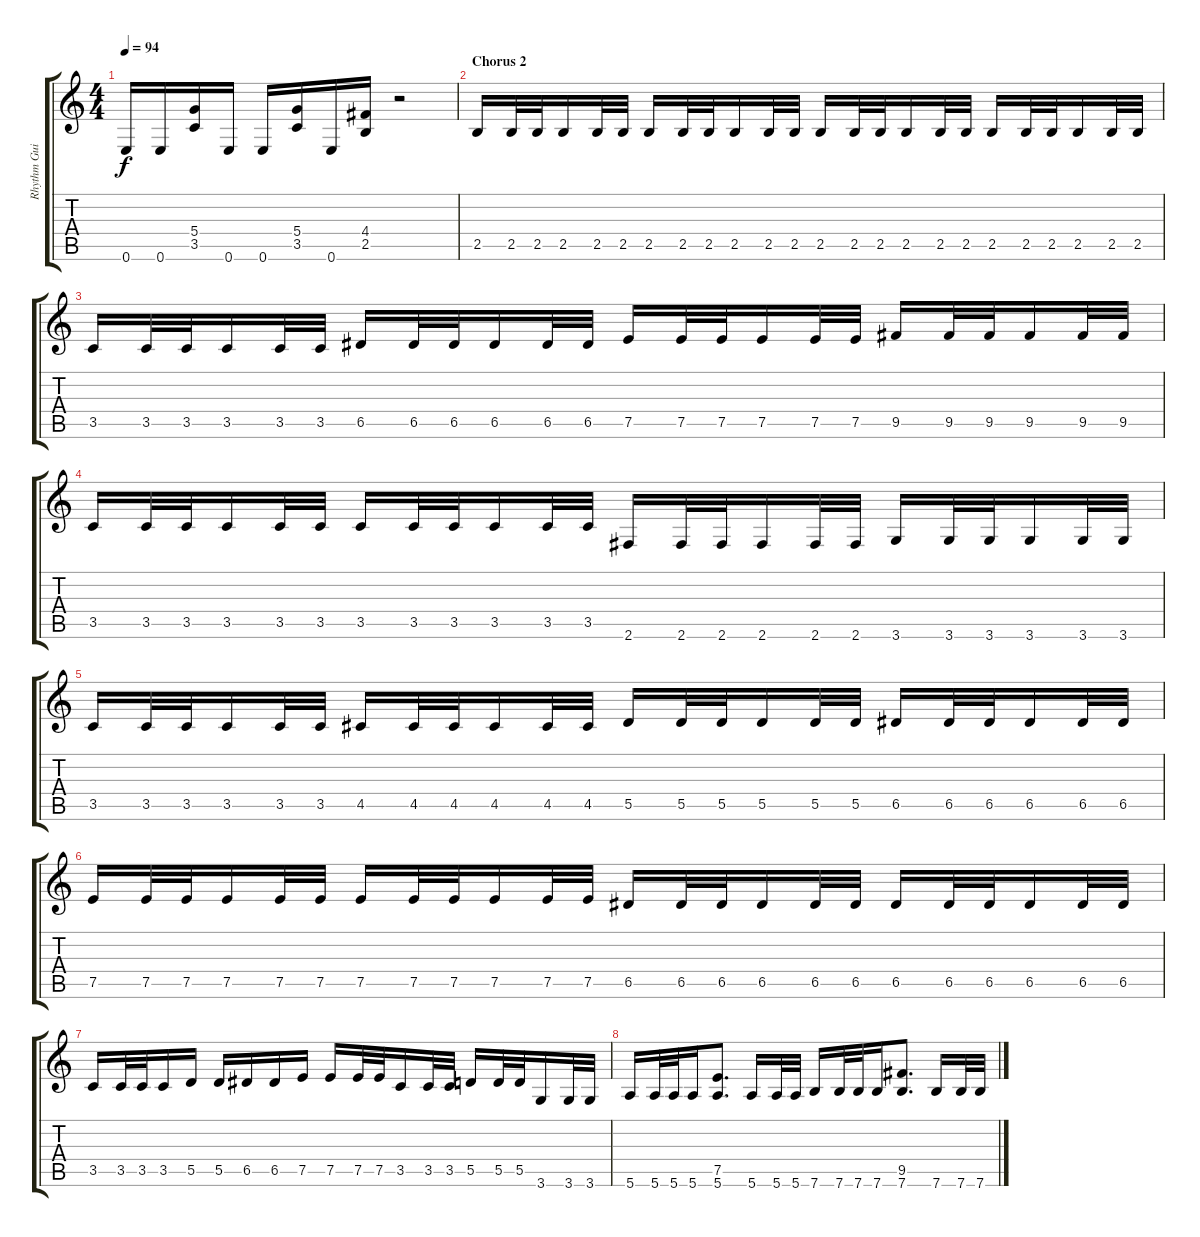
\track ("Rhythm Guitar" "Rhythm Gui") {instrument distortionguitar}
\staff {score tabs}
\tuning (E4 B3 G3 D3 A2 E2) {hide}
\ts (4 4)
\tempo 94
\clef g2
\ks c
0.6.16{dy f} 0.6.16 (5.4 3.5).16 0.6.16 0.6.16 (5.4 3.5).16 0.6.16 (4.4 2.5).16 r.2 |
\section ("" "Chorus 2")
2.5.16 2.5.32 2.5.32 2.5.16 2.5.32 2.5.32 2.5.16 2.5.32 2.5.32 2.5.16 2.5.32 2.5.32 2.5.16 2.5.32 2.5.32 2.5.16 2.5.32 2.5.32 2.5.16 2.5.32 2.5.32 2.5.16 2.5.32 2.5.32 |
3.5.16 3.5.32 3.5.32 3.5.16 3.5.32 3.5.32 6.5.16 6.5.32 6.5.32 6.5.16 6.5.32 6.5.32 7.5.16 7.5.32 7.5.32 7.5.16 7.5.32 7.5.32 9.5.16 9.5.32 9.5.32 9.5.16 9.5.32 9.5.32 |
3.5.16 3.5.32 3.5.32 3.5.16 3.5.32 3.5.32 3.5.16 3.5.32 3.5.32 3.5.16 3.5.32 3.5.32 2.6.16 2.6.32 2.6.32 2.6.16 2.6.32 2.6.32 3.6.16 3.6.32 3.6.32 3.6.16 3.6.32 3.6.32 |
3.5.16 3.5.32 3.5.32 3.5.16 3.5.32 3.5.32 4.5.16 4.5.32 4.5.32 4.5.16 4.5.32 4.5.32 5.5.16 5.5.32 5.5.32 5.5.16 5.5.32 5.5.32 6.5.16 6.5.32 6.5.32 6.5.16 6.5.32 6.5.32 |
7.5.16 7.5.32 7.5.32 7.5.16 7.5.32 7.5.32 7.5.16 7.5.32 7.5.32 7.5.16 7.5.32 7.5.32 6.5.16 6.5.32 6.5.32 6.5.16 6.5.32 6.5.32 6.5.16 6.5.32 6.5.32 6.5.16 6.5.32 6.5.32 |
3.5.16 3.5.32 3.5.32 3.5.16 5.5.16 5.5.16 6.5.16 6.5.16 7.5.16 7.5.16 7.5.32 7.5.32 3.5.16 3.5.32 3.5.32 5.5.16 5.5.32 5.5.32 3.6.16 3.6.32 3.6.32 |
5.6.16 5.6.32 5.6.32 5.6.16 (7.5 5.6).8{d} 5.6.16 5.6.32 5.6.32 7.6.16 7.6.32 7.6.32 7.6.16 (9.5 7.6).8{d} 7.6.16 7.6.32 7.6.32
